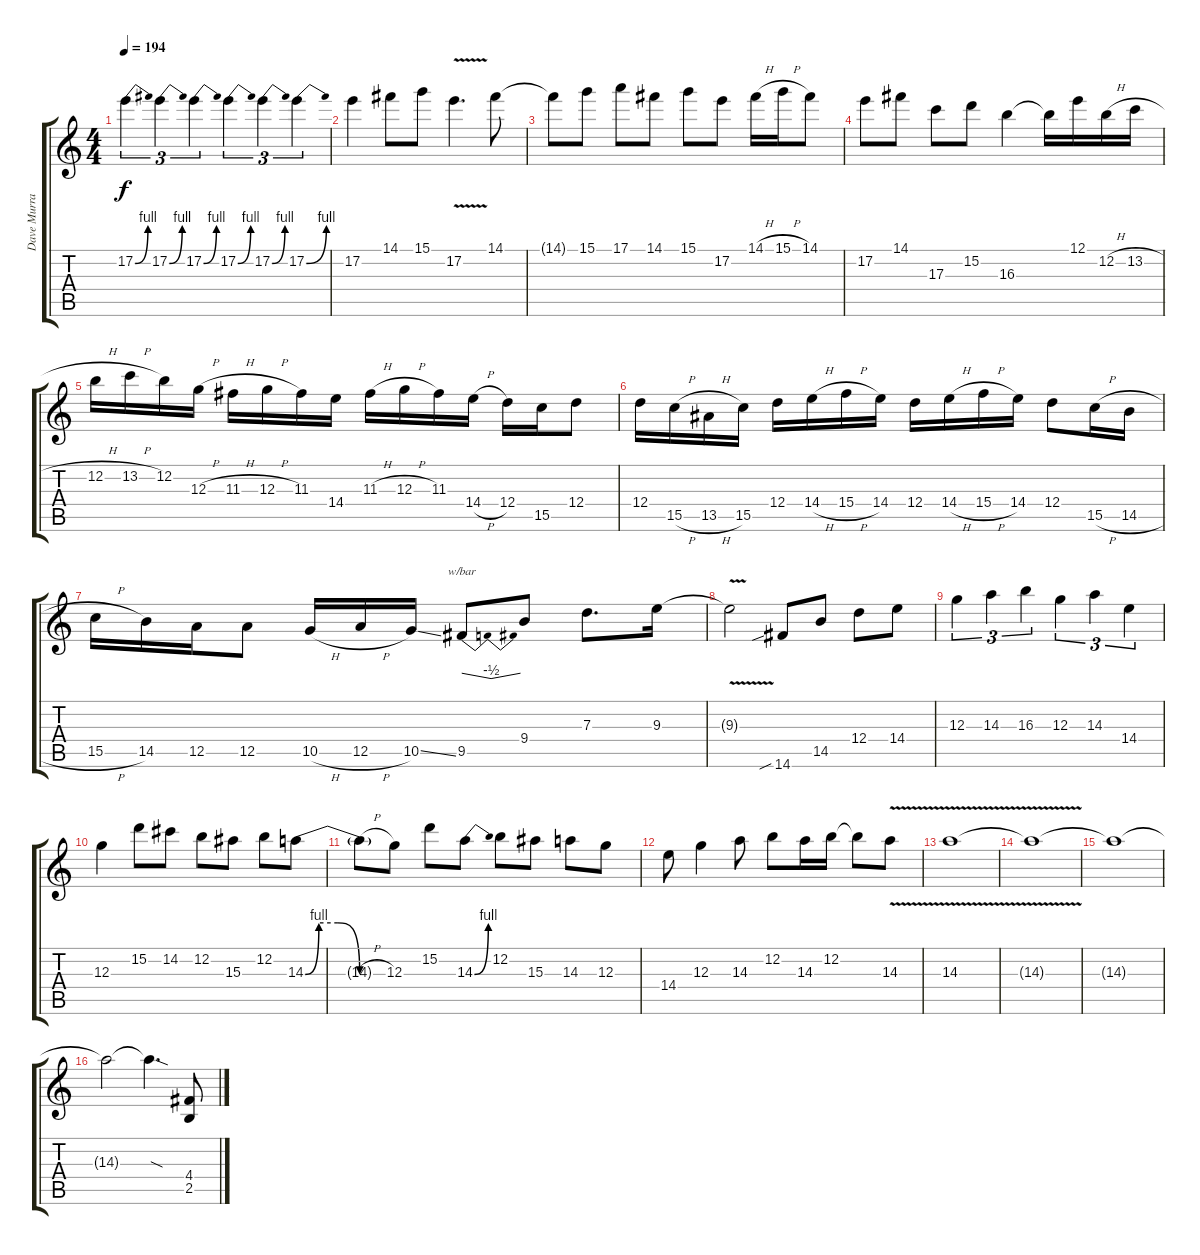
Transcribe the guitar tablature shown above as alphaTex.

\track ("Dave Murray" "Dave Murra") {instrument distortionguitar}
\staff {score tabs}
\tuning (E4 B3 G3 D3 A2 E2) {hide}
\ts (4 4)
\tempo 194
\clef g2
\ks c
17.2{be (bend 0 0 60 4)}.4{tu (3 2) dy f} 17.2{be (bend 0 0 60 4)}.4{tu (3 2)} 17.2{be (bend 0 0 60 4)}.4{tu (3 2)} 17.2{be (bend 0 0 60 4)}.4{tu (3 2)} 17.2{be (bend 0 0 60 4)}.4{tu (3 2)} 17.2{be (bend 0 0 60 4)}.4{tu (3 2)} |
17.2.4 14.1.8 15.1.8 17.2{v}.4{d} 14.1.8 |
14.1{t}.8 15.1.8 17.1.8 14.1.8 15.1.8 17.2.8 14.1{h}.16 15.1{h}.16 14.1.8 |
17.2.8 14.1.8 17.3.8 15.2.8 16.3.4 16.3{t}.16 12.1.16 12.2{h}.16 13.2{h}.16 |
12.2{h}.16 13.2{h}.16 12.2.16 12.3{h}.16 11.3{h}.16 12.3{h}.16 11.3.16 14.4.16 11.3{h}.16 12.3{h}.16 11.3.16 14.4{h}.16 12.4.16 15.5.16 12.4.8 |
12.4.16 15.5{h}.16 13.5{h}.16 15.5.16 12.4.16 14.4{h}.16 15.4{h}.16 14.4.16 12.4.16 14.4{h}.16 15.4{h}.16 14.4.16 12.4.8 15.5{h}.16 14.5{h}.16 |
15.5{h}.16 14.5.16 12.5.16 12.5.8 10.5{h}.16 12.5{h}.16 10.5{ss}.16 9.5.8{tbe (dip default 0 0 30 -2 60 0)} 9.4.8 7.3.8{d} 9.3.16 |
9.3{v t}.2 14.6{sib}.8 14.5.8 12.4.8 14.4.8 |
12.3.4{tu (3 2)} 14.3.4{tu (3 2)} 16.3.4{tu (3 2)} 12.3.4{tu (3 2)} 14.3.4{tu (3 2)} 14.4.4{tu (3 2)} |
12.3.4 15.2.8 14.2.8 12.2.8 15.3.8 12.2.8 14.3{be (custom 0 0 10 4 24 4 40 0 60 0)}.8 |
14.3{h t}.8 12.3.8 15.2.8 14.3{be (bend 0 0 60 4)}.8 12.2.8 15.3.8 14.3.8 12.3.8 |
14.4.8 12.3.4 14.3.8 12.2.8 14.3.16 12.2.16 12.2{t}.8 14.3{v}.8 |
14.3{v}.1 |
14.3{t}.1 |
14.3{t}.1 |
14.3{t}.2 14.3{sod t}.4{d} (4.4 2.5).8{volume 11}
